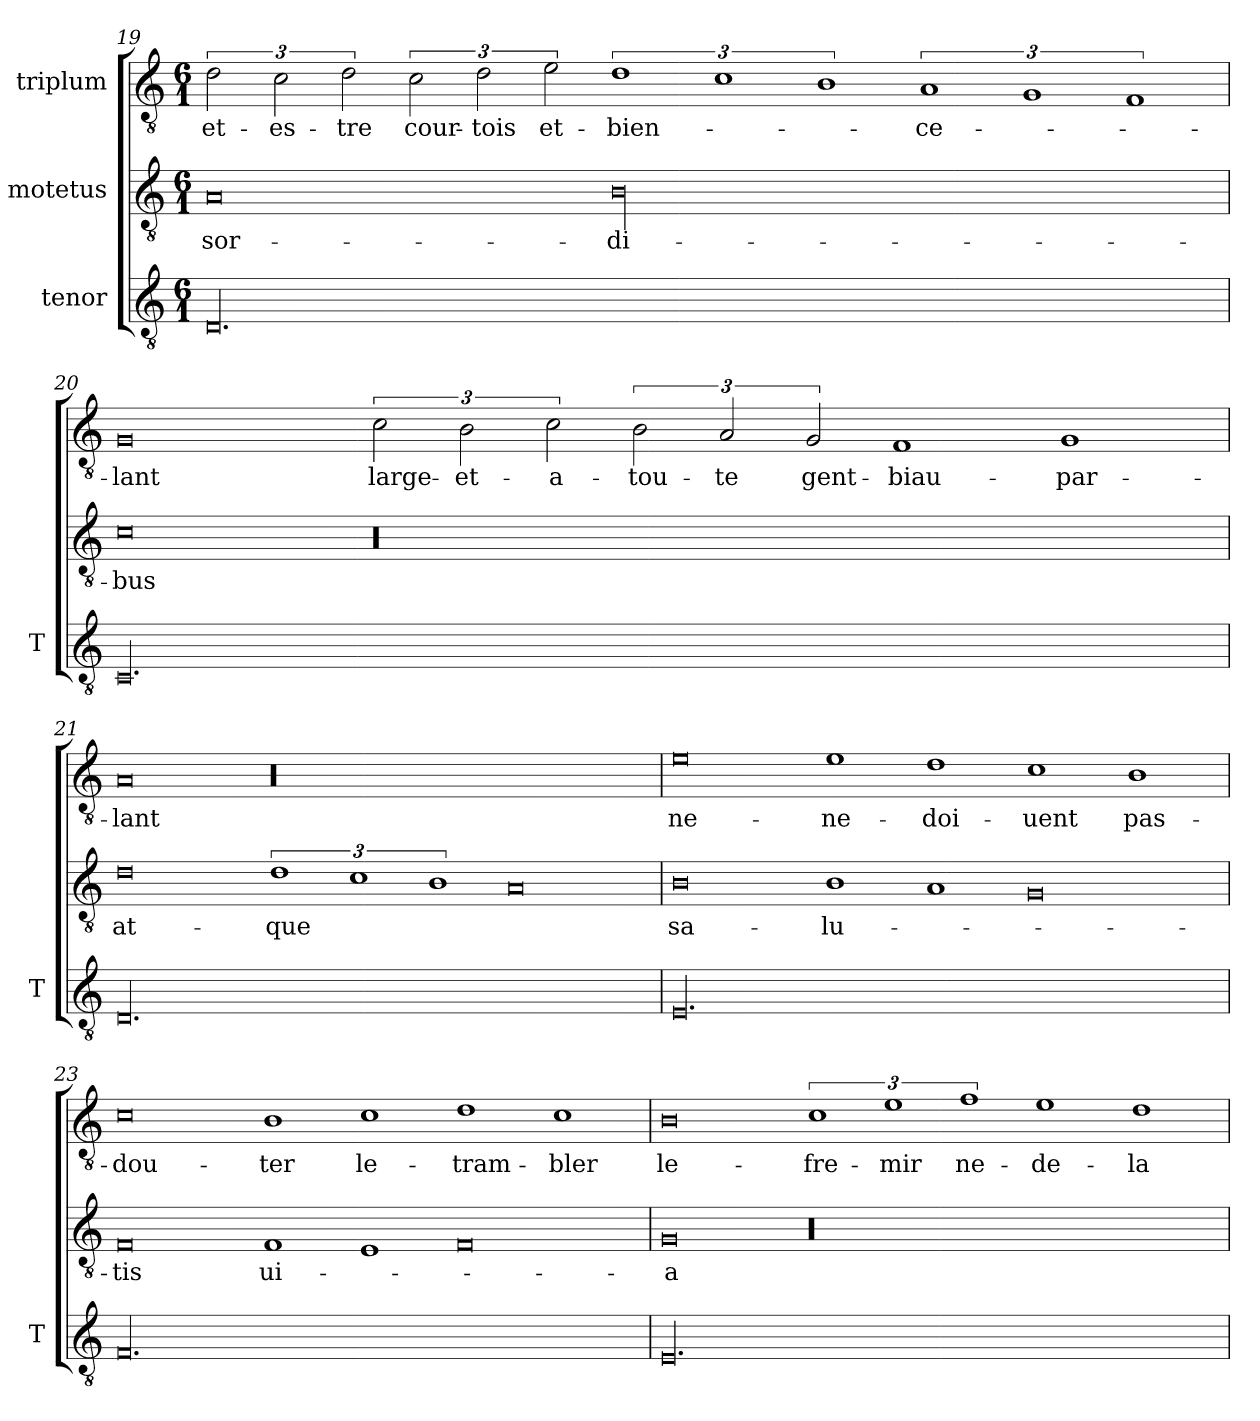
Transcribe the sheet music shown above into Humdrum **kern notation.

**kern	**kern	**text	**kern	**text
*part3	*part2	*part2	*part1	*part1
*staff3	*staff2	*staff2	*staff1	*staff1
*I"tenor	*I"motetus	*	*I"triplum	*
*I'T	*	*	*	*
!!LO:PB:g=z
*clefGv2	*clefGv2	*	*clefGv2	*
*k[]	*k[]	*	*k[]	*
*C:	*C:	*	*C:	*
*M6/1	*M6/1	*	*M6/1	*
=19	=19	=19	=19	=19
00.D/	0A/	sor-	3d\	et-
.	.	.	3c\	es-
.	.	.	3d\	-tre
.	.	.	3c\	cour-
.	.	.	3d\	-tois
.	.	.	3e\	et-
.	00B\	-di-	3%2d\	bien-
.	.	.	3%2c\	.
.	.	.	3%2B\	.
.	.	.	3%2A/	ce-
.	.	.	3%2G/	.
.	.	.	3%2F/	.
=20	=20	=20	=20	=20
00.C/	0c\	-bus	0G/	-lant
.	00r	.	3c\	large-
.	.	.	3B\	et-
.	.	.	3c\	a-
.	.	.	3B\	tou-
.	.	.	3A/	-te
.	.	.	3G/	gent-
.	.	.	1F/	biau-
.	.	.	1G/	par-
=21	=21	=21	=21	=21
00.D/	0d\	at-	0A/	-lant
.	3%2d\	-que	00r	.
.	3%2c\	.	.	.
.	3%2B\	.	.	.
.	0A/	.	.	.
=22	=22	=22	=22	=22
00.E/	0B\	sa-	0e\	ne-
.	1B\	-lu-	1e\	ne-
.	1A/	.	1d\	doi-
.	0G/	.	1c\	-uent
.	.	.	1B\	pas-
=23	=23	=23	=23	=23
00.F/	0F/	-tis	0c\	dou-
.	1F/	ui-	1B\	-ter
.	1E/	.	1c\	le-
.	0F/	.	1d\	tram-
.	.	.	1c\	-bler
=24	=24	=24	=24	=24
00.E/	0G/	-a	0B\	le-
.	00r	.	3%2c\	fre-
.	.	.	3%2e\	-mir
.	.	.	3%2f\	ne-
.	.	.	1e\	de-
.	.	.	1d\	la-
=	=	=	=	=
*-	*-	*-	*-	*-
